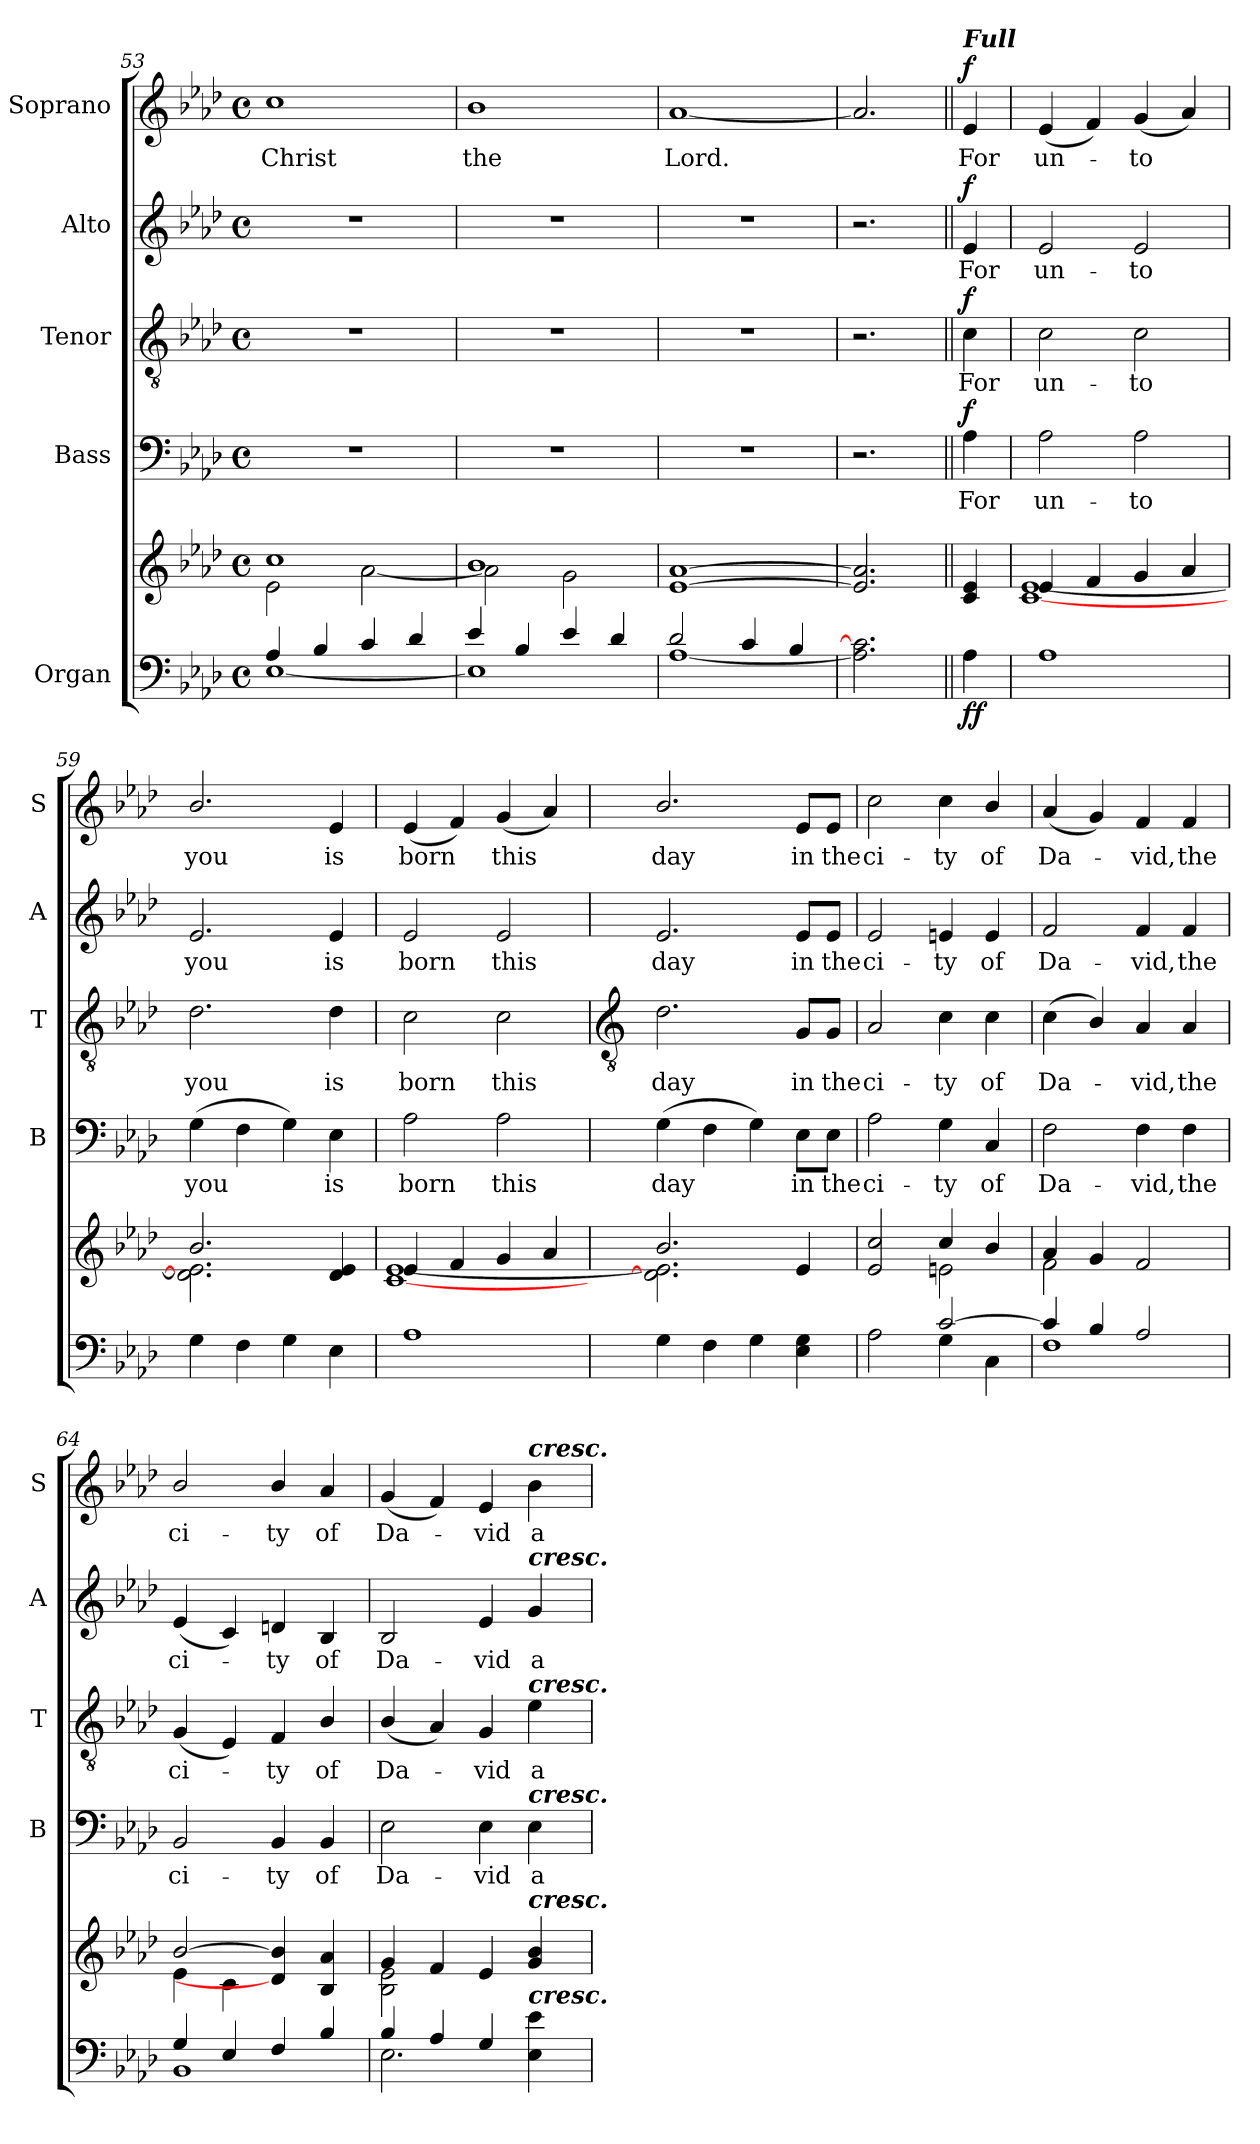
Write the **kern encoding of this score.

**kern	**kern	**dynam	**kern	**text	**dynam	**kern	**text	**dynam	**kern	**text	**dynam	**kern	**text	**dynam
*part5	*part5	*part5	*part4	*part4	*part4	*part3	*part3	*part3	*part2	*part2	*part2	*part1	*part1	*part1
*staff6	*staff5	*staff5/6	*staff4	*staff4	*staff4	*staff3	*staff3	*staff3	*staff2	*staff2	*staff2	*staff1	*staff1	*staff1
*I"Organ	*	*	*I"Bass	*	*	*I"Tenor	*	*	*I"Alto	*	*	*I"Soprano	*	*
*	*	*	*I'B	*	*	*I'T	*	*	*I'A	*	*	*I'S	*	*
*clefF4	*clefG2	*	*clefF4	*	*	*clefGv2	*	*	*clefG2	*	*	*clefG2	*	*
*k[b-e-a-d-]	*k[b-e-a-d-]	*	*k[b-e-a-d-]	*	*	*k[b-e-a-d-]	*	*	*k[b-e-a-d-]	*	*	*k[b-e-a-d-]	*	*
*A-:	*A-:	*	*A-:	*	*	*A-:	*	*	*A-:	*	*	*A-:	*	*
*M4/4	*M4/4	*	*M4/4	*	*	*M4/4	*	*	*M4/4	*	*	*M4/4	*	*
*met(c)	*met(c)	*	*met(c)	*	*	*met(c)	*	*	*met(c)	*	*	*met(c)	*	*
=53	=53	=53	=53	=53	=53	=53	=53	=53	=53	=53	=53	=53	=53	=53
*^	*^	*	*	*	*	*	*	*	*	*	*	*	*	*
!	!	!	!	!	!	!	!	!	!	!	!	!	!	!	!LO:LY:b	!
4A-/	[1E-\	1cc	2e-\	.	1r	.	.	1r	.	.	1r	.	.	1cc	Christ	.
4B-/	.	.	.	.	.	.	.	.	.	.	.	.	.	.	.	.
4c/	.	.	[2a-\	.	.	.	.	.	.	.	.	.	.	.	.	.
4d-/	.	.	.	.	.	.	.	.	.	.	.	.	.	.	.	.
=54	=54	=54	=54	=54	=54	=54	=54	=54	=54	=54	=54	=54	=54	=54	=54	=54
!	!	!	!	!	!	!	!	!	!	!	!	!	!	!	!LO:LY:b	!
4e-/	1E-\]	1b-	2a-\]	.	1r	.	.	1r	.	.	1r	.	.	1b-	the	.
4B-/	.	.	.	.	.	.	.	.	.	.	.	.	.	.	.	.
4e-/	.	.	2g\	.	.	.	.	.	.	.	.	.	.	.	.	.
4d-/	.	.	.	.	.	.	.	.	.	.	.	.	.	.	.	.
=55	=55	=55	=55	=55	=55	=55	=55	=55	=55	=55	=55	=55	=55	=55	=55	=55
!	!	!	!	!	!	!	!	!	!	!	!	!	!	!	!LO:LY:b	!
2d-/	[1A-\	[1e- [1a-	1ryy	.	1r	.	.	1r	.	.	1r	.	.	[1a-	Lord.	.
4c/	.	.	.	.	.	.	.	.	.	.	.	.	.	.	.	.
4B-/	.	.	.	.	.	.	.	.	.	.	.	.	.	.	.	.
=56	=56	=56	=56	=56	=56	=56	=56	=56	=56	=56	=56	=56	=56	=56	=56	=56
2.ryy	2.A-\] 2.c\]	2.e-] 2.a-]	2.ryy	.	2.r	.	.	2.r	.	.	2.r	.	.	2.a-]	.	.
=57||	=57||	=57||	=57||	=57||	=57||	=57||	=57||	=57||	=57||	=57||	=57||	=57||	=57||	=57||	=57||	=57||
*	*	*MM120	*	*	*	*	*	*	*	*	*	*	*	*	*	*
!	!	!	!	!	!	!	!	!	!	!	!	!	!	!LO:TX:a:Bi:t=Full	!	!
!	!	!	!	!LO:DY:b=2	!	!LO:LY:b	!	!	!LO:LY:b	!	!	!LO:LY:b	!	!	!LO:LY:b	!
!	!	!	!	!LO:DY:n=1:b	!	!	!LO:DY:b	!	!	!LO:DY:b	!	!	!LO:DY:b	!	!	!LO:DY:b
4ryy	4A-\	4c 4e-	4ryy	f f	4A-	For	f	4c	For	f	4e-	For	f	4e-	For	f
=58	=58	=58	=58	=58	=58	=58	=58	=58	=58	=58	=58	=58	=58	=58	=58	=58
!	!	!	!	!	!	!LO:LY:b	!	!	!LO:LY:b	!	!	!LO:LY:b	!	!	!LO:LY:b	!
*v	*v	*	*	*	*	*	*	*	*	*	*	*	*	*	*	*
1A-\	4e-	[1c\ [1e-\	.	2A-	un-	.	2c	un-	.	2e-	un-	.	(<4e-	un-	.
.	4f	.	.	.	.	.	.	.	.	.	.	.	4f)	.	.
!	!	!	!	!	!LO:LY:b	!	!	!LO:LY:b	!	!	!LO:LY:b	!	!	!LO:LY:b	!
.	4g	.	.	2A-	-to	.	2c	-to	.	2e-	-to	.	(<4g	to	.
.	4a-	.	.	.	.	.	.	.	.	.	.	.	4a-)	.	.
=59	=59	=59	=59	=59	=59	=59	=59	=59	=59	=59	=59	=59	=59	=59	=59
!	!	!	!	!	!LO:LY:b	!	!	!LO:LY:b	!	!	!LO:LY:b	!	!	!LO:LY:b	!
4G\	2.b-/	2.d-\] 2.e-\]	.	(>4G	you	.	2.d-	you	.	2.e-	you	.	2.b-/	you	.
4F\	.	.	.	4F	.	.	.	.	.	.	.	.	.	.	.
4G\	.	.	.	4G)	.	.	.	.	.	.	.	.	.	.	.
!	!	!	!	!	!LO:LY:b	!	!	!LO:LY:b	!	!	!LO:LY:b	!	!	!LO:LY:b	!
4E-\	4d- 4e-	4ryy	.	4E-	is	.	4d-	is	.	4e-	is	.	4e-	is	.
=60	=60	=60	=60	=60	=60	=60	=60	=60	=60	=60	=60	=60	=60	=60	=60
!	!	!	!	!	!LO:LY:b	!	!	!LO:LY:b	!	!	!LO:LY:b	!	!	!LO:LY:b	!
1A-\	4e-	[1c\ [1e-\	.	2A-	born	.	2c	born	.	2e-	born	.	(<4e-	born	.
.	4f	.	.	.	.	.	.	.	.	.	.	.	4f)	.	.
!	!	!	!	!	!LO:LY:b	!	!	!LO:LY:b	!	!	!LO:LY:b	!	!	!LO:LY:b	!
.	4g	.	.	2A-	this	.	2c	this	.	2e-	this	.	(<4g	this	.
.	4a-	.	.	.	.	.	.	.	.	.	.	.	4a-)	.	.
!!LO:LB:g=z
=61	=61	=61	=61	=61	=61	=61	=61	=61	=61	=61	=61	=61	=61	=61	=61
*	*	*	*	*	*	*	*clefGv2	*	*	*	*	*	*	*	*
*^	*	*	*	*	*	*	*	*	*	*	*	*	*	*	*
!	!	!	!	!	!	!LO:LY:b	!	!	!LO:LY:b	!	!	!LO:LY:b	!	!	!LO:LY:b	!
1ryy	4G\	2.b-/	2.d-\] 2.e-\]	.	(>4G	day	.	2.d-	day	.	2.e-	day	.	2.b-/	day	.
.	4F\	.	.	.	4F	.	.	.	.	.	.	.	.	.	.	.
.	4G\	.	.	.	4G)	.	.	.	.	.	.	.	.	.	.	.
!	!	!	!	!	!	!LO:LY:b	!	!	!LO:LY:b	!	!	!LO:LY:b	!	!	!LO:LY:b	!
.	4E-\ 4G\	4e-/	4ryy	.	8E-\L	in	.	8G/L	in	.	8e-/L	in	.	8e-/L	in	.
!	!	!	!	!	!	!LO:LY:b	!	!	!LO:LY:b	!	!	!LO:LY:b	!	!	!LO:LY:b	!
.	.	.	.	.	8E-\J	the	.	8G/J	the	.	8e-/J	the	.	8e-/J	the	.
=62	=62	=62	=62	=62	=62	=62	=62	=62	=62	=62	=62	=62	=62	=62	=62	=62
!	!	!	!	!	!	!LO:LY:b	!	!	!LO:LY:b	!	!	!LO:LY:b	!	!	!LO:LY:b	!
2ryy	2A-\	2e-/ 2cc/	2ryy	.	2A-	ci-	.	2A-	ci-	.	2e-	ci-	.	2cc	ci-	.
!	!	!	!	!	!	!LO:LY:b	!	!	!LO:LY:b	!	!	!LO:LY:b	!	!	!LO:LY:b	!
[2c/	4G\	4cc/	2en\	.	4G	-ty	.	4c	-ty	.	4en	-ty	.	4cc	-ty	.
!	!	!	!	!	!	!LO:LY:b	!	!	!LO:LY:b	!	!	!LO:LY:b	!	!	!LO:LY:b	!
.	4C\	4b-/	.	.	4C	of	.	4c	of	.	4e	of	.	4b-/	of	.
=63	=63	=63	=63	=63	=63	=63	=63	=63	=63	=63	=63	=63	=63	=63	=63	=63
!	!	!	!	!	!	!LO:LY:b	!	!	!LO:LY:b	!	!	!LO:LY:b	!	!	!LO:LY:b	!
4c/]	1F\	4a-/	2f\	.	2F	Da-	.	(<4c	Da-	.	2f	Da-	.	(<4a-	Da-	.
4B-/	.	4g/	.	.	.	.	.	4B-/)	.	.	.	.	.	4g)	.	.
!	!	!	!	!	!	!LO:LY:b	!	!	!LO:LY:b	!	!	!LO:LY:b	!	!	!LO:LY:b	!
2A-/	.	2f/	2ryy	.	4F	-vid,	.	4A-	vid,	.	4f	-vid,	.	4f	vid,	.
!	!	!	!	!	!	!LO:LY:b	!	!	!LO:LY:b	!	!	!LO:LY:b	!	!	!LO:LY:b	!
.	.	.	.	.	4F	the	.	4A-	the	.	4f	the	.	4f	the	.
=64	=64	=64	=64	=64	=64	=64	=64	=64	=64	=64	=64	=64	=64	=64	=64	=64
!	!	!	!	!	!	!LO:LY:b	!	!	!LO:LY:b	!	!	!LO:LY:b	!	!	!LO:LY:b	!
4G/	1BB-\	[2b-/	4e-\	.	2BB-	ci-	.	(<4G	ci-	.	(<4e-	ci-	.	2b-/	ci-	.
4E-/	.	.	4c\	.	.	.	.	4E-)	.	.	4c)	.	.	.	.	.
!	!	!	!	!	!	!LO:LY:b	!	!	!LO:LY:b	!	!	!LO:LY:b	!	!	!LO:LY:b	!
4F/	.	4d/] 4b-/]	2ryy	.	4BB-	-ty	.	4F	ty	.	4dn	ty	.	4b-/	-ty	.
!	!	!	!	!	!	!LO:LY:b	!	!	!LO:LY:b	!	!	!LO:LY:b	!	!	!LO:LY:b	!
4B-/	.	4B-/ 4a-/	.	.	4BB-	of	.	4B-/	of	.	4B-	of	.	4a-	of	.
=65	=65	=65	=65	=65	=65	=65	=65	=65	=65	=65	=65	=65	=65	=65	=65	=65
!	!	!	!	!	!	!LO:LY:b	!	!	!LO:LY:b	!	!	!LO:LY:b	!	!	!LO:LY:b	!
4B-/	2.E-\	4g/	2B-\ 2e-\	.	2E-	Da-	.	(<4B-/	Da-	.	2B-	Da-	.	(<4g	Da-	.
4A-/	.	4f/	.	.	.	.	.	4A-)	.	.	.	.	.	4f)	.	.
!	!	!	!	!	!	!LO:LY:b	!	!	!LO:LY:b	!	!	!LO:LY:b	!	!	!LO:LY:b	!
4G/	.	4e-/	2ryy	.	4E-	-vid	.	4G	vid	.	4e-	-vid	.	4e-	vid	.
!	!	!	!	!	!	!	!	!	!	!	!	!	!	!LO:TX:a:Bi:t=cresc.	!	!
!	!	!	!	!	!	!	!	!	!	!	!LO:TX:a:Bi:t=cresc.	!	!	!	!	!
!	!	!	!	!	!	!	!	!LO:TX:a:Bi:t=cresc.	!	!	!	!	!	!	!	!
!	!	!	!	!	!LO:TX:a:Bi:t=cresc.	!	!	!	!	!	!	!	!	!	!	!
!	!	!LO:TX:a:Bi:t=cresc.	!	!	!	!	!	!	!	!	!	!	!	!	!	!
!LO:TX:a:Bi:t=cresc.	!	!	!	!	!	!	!	!	!	!	!	!	!	!	!	!
!	!	!	!	!	!	!LO:LY:b	!	!	!LO:LY:b	!	!	!LO:LY:b	!	!	!LO:LY:b	!
4ryy	4E-\ 4e-\	4g/ 4b-/	.	.	4E-	a	.	4e-	a	.	4g	a	.	4b-	a	.
*v	*v	*	*	*	*	*	*	*	*	*	*	*	*	*	*	*
*	*v	*v	*	*	*	*	*	*	*	*	*	*	*	*	*
=	=	=	=	=	=	=	=	=	=	=	=	=	=	=
*-	*-	*-	*-	*-	*-	*-	*-	*-	*-	*-	*-	*-	*-	*-
